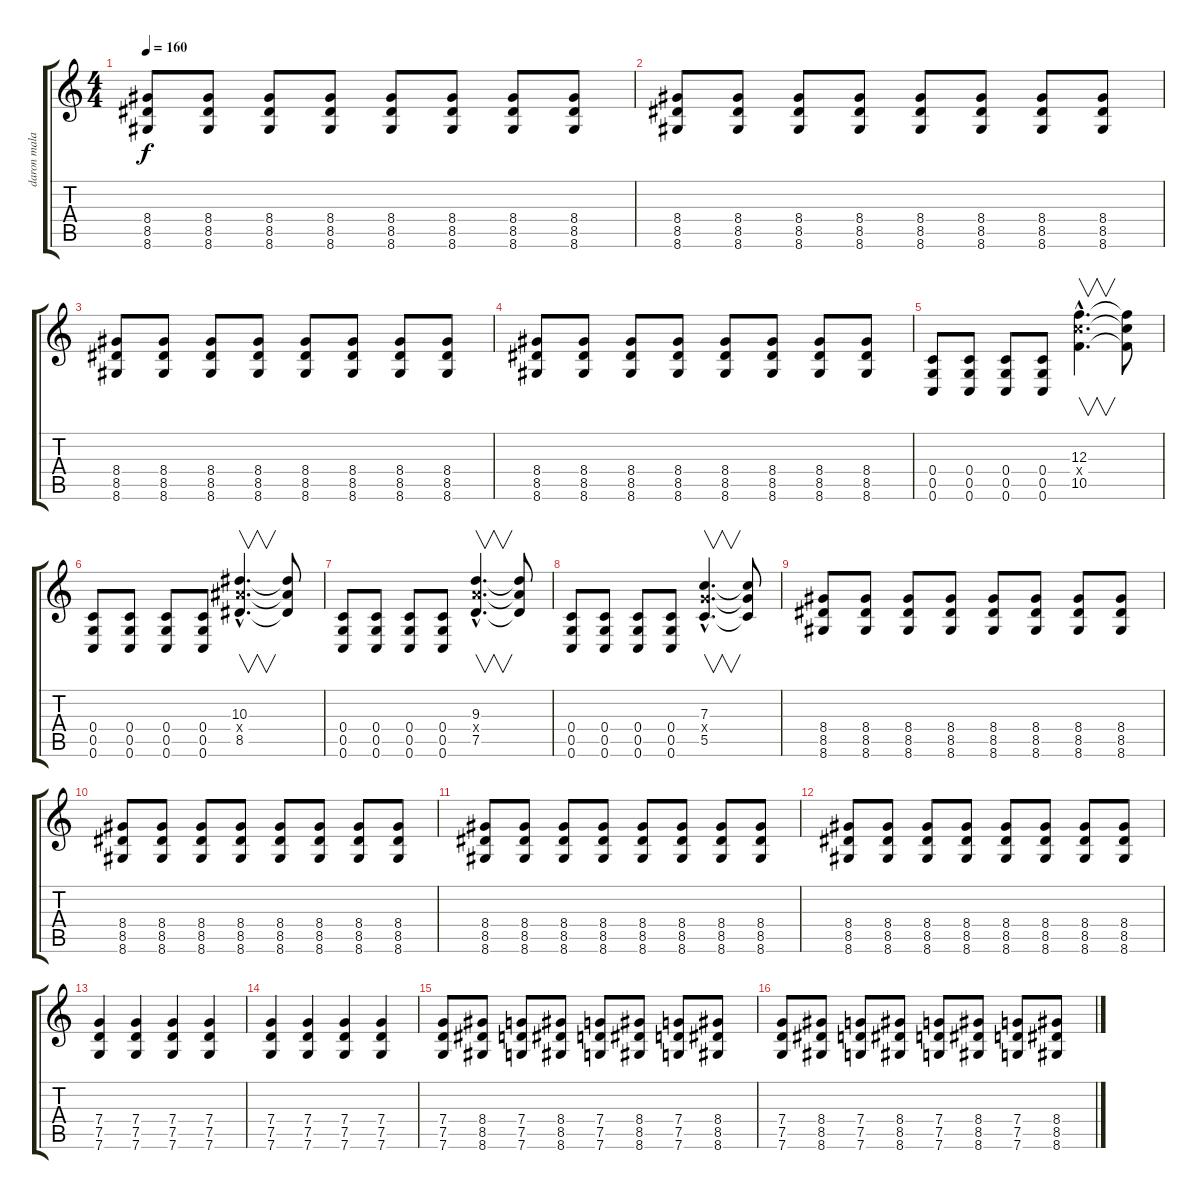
\track ("daron malakian" "daron mala") {instrument electricguitarmuted}
\staff {score tabs}
\tuning (D4 A3 F3 C3 G2 C2) {hide}
\ts (4 4)
\tempo 160
\clef g2
\ks c
(8.4 8.5 8.6).8{dy f instrument distortionguitar} (8.4 8.5 8.6).8 (8.4 8.5 8.6).8 (8.4 8.5 8.6).8 (8.4 8.5 8.6).8 (8.4 8.5 8.6).8 (8.4 8.5 8.6).8 (8.4 8.5 8.6).8 |
(8.4 8.5 8.6).8 (8.4 8.5 8.6).8 (8.4 8.5 8.6).8 (8.4 8.5 8.6).8 (8.4 8.5 8.6).8 (8.4 8.5 8.6).8 (8.4 8.5 8.6).8 (8.4 8.5 8.6).8 |
(8.4 8.5 8.6).8{instrument distortionguitar} (8.4 8.5 8.6).8 (8.4 8.5 8.6).8 (8.4 8.5 8.6).8 (8.4 8.5 8.6).8 (8.4 8.5 8.6).8 (8.4 8.5 8.6).8 (8.4 8.5 8.6).8 |
(8.4 8.5 8.6).8 (8.4 8.5 8.6).8 (8.4 8.5 8.6).8 (8.4 8.5 8.6).8 (8.4 8.5 8.6).8 (8.4 8.5 8.6).8 (8.4 8.5 8.6).8 (8.4 8.5 8.6).8 |
(0.4 0.5 0.6).8 (0.4 0.5 0.6).8 (0.4 0.5 0.6).8 (0.4 0.5 0.6).8 (12.3{hac} 12.4{hac x} 10.5{hac}).4{v d} (12.3{t} 12.4{t} 10.5{t}).8 |
(0.4 0.5 0.6).8 (0.4 0.5 0.6).8 (0.4 0.5 0.6).8 (0.4 0.5 0.6).8 (10.3{hac} 10.4{hac x} 8.5{hac}).4{v d} (10.3{t} 10.4{t} 8.5{t}).8 |
(0.4 0.5 0.6).8 (0.4 0.5 0.6).8 (0.4 0.5 0.6).8 (0.4 0.5 0.6).8 (9.3{hac} 9.4{hac x} 7.5{hac}).4{v d} (9.3{t} 9.4{t} 7.5{t}).8 |
(0.4 0.5 0.6).8 (0.4 0.5 0.6).8 (0.4 0.5 0.6).8 (0.4 0.5 0.6).8 (7.3{hac} 7.4{hac x} 5.5{hac}).4{v d} (7.3{t} 7.4{t} 5.5{t}).8 |
(8.4 8.5 8.6).8{instrument distortionguitar} (8.4 8.5 8.6).8 (8.4 8.5 8.6).8 (8.4 8.5 8.6).8 (8.4 8.5 8.6).8 (8.4 8.5 8.6).8 (8.4 8.5 8.6).8 (8.4 8.5 8.6).8 |
(8.4 8.5 8.6).8 (8.4 8.5 8.6).8 (8.4 8.5 8.6).8 (8.4 8.5 8.6).8 (8.4 8.5 8.6).8 (8.4 8.5 8.6).8 (8.4 8.5 8.6).8 (8.4 8.5 8.6).8 |
(8.4 8.5 8.6).8{instrument distortionguitar} (8.4 8.5 8.6).8 (8.4 8.5 8.6).8 (8.4 8.5 8.6).8 (8.4 8.5 8.6).8 (8.4 8.5 8.6).8 (8.4 8.5 8.6).8 (8.4 8.5 8.6).8 |
(8.4 8.5 8.6).8 (8.4 8.5 8.6).8 (8.4 8.5 8.6).8 (8.4 8.5 8.6).8 (8.4 8.5 8.6).8 (8.4 8.5 8.6).8 (8.4 8.5 8.6).8 (8.4 8.5 8.6).8 |
(7.4 7.5 7.6).4 (7.4 7.5 7.6).4 (7.4 7.5 7.6).4 (7.4 7.5 7.6).4 |
(7.4 7.5 7.6).4 (7.4 7.5 7.6).4 (7.4 7.5 7.6).4 (7.4 7.5 7.6).4 |
(7.4 7.5 7.6).8 (8.4 8.5 8.6).8 (7.4 7.5 7.6).8 (8.4 8.5 8.6).8 (7.4 7.5 7.6).8 (8.4 8.5 8.6).8 (7.4 7.5 7.6).8 (8.4 8.5 8.6).8 |
(7.4 7.5 7.6).8 (8.4 8.5 8.6).8 (7.4 7.5 7.6).8 (8.4 8.5 8.6).8 (7.4 7.5 7.6).8 (8.4 8.5 8.6).8 (7.4 7.5 7.6).8 (8.4 8.5 8.6).8
